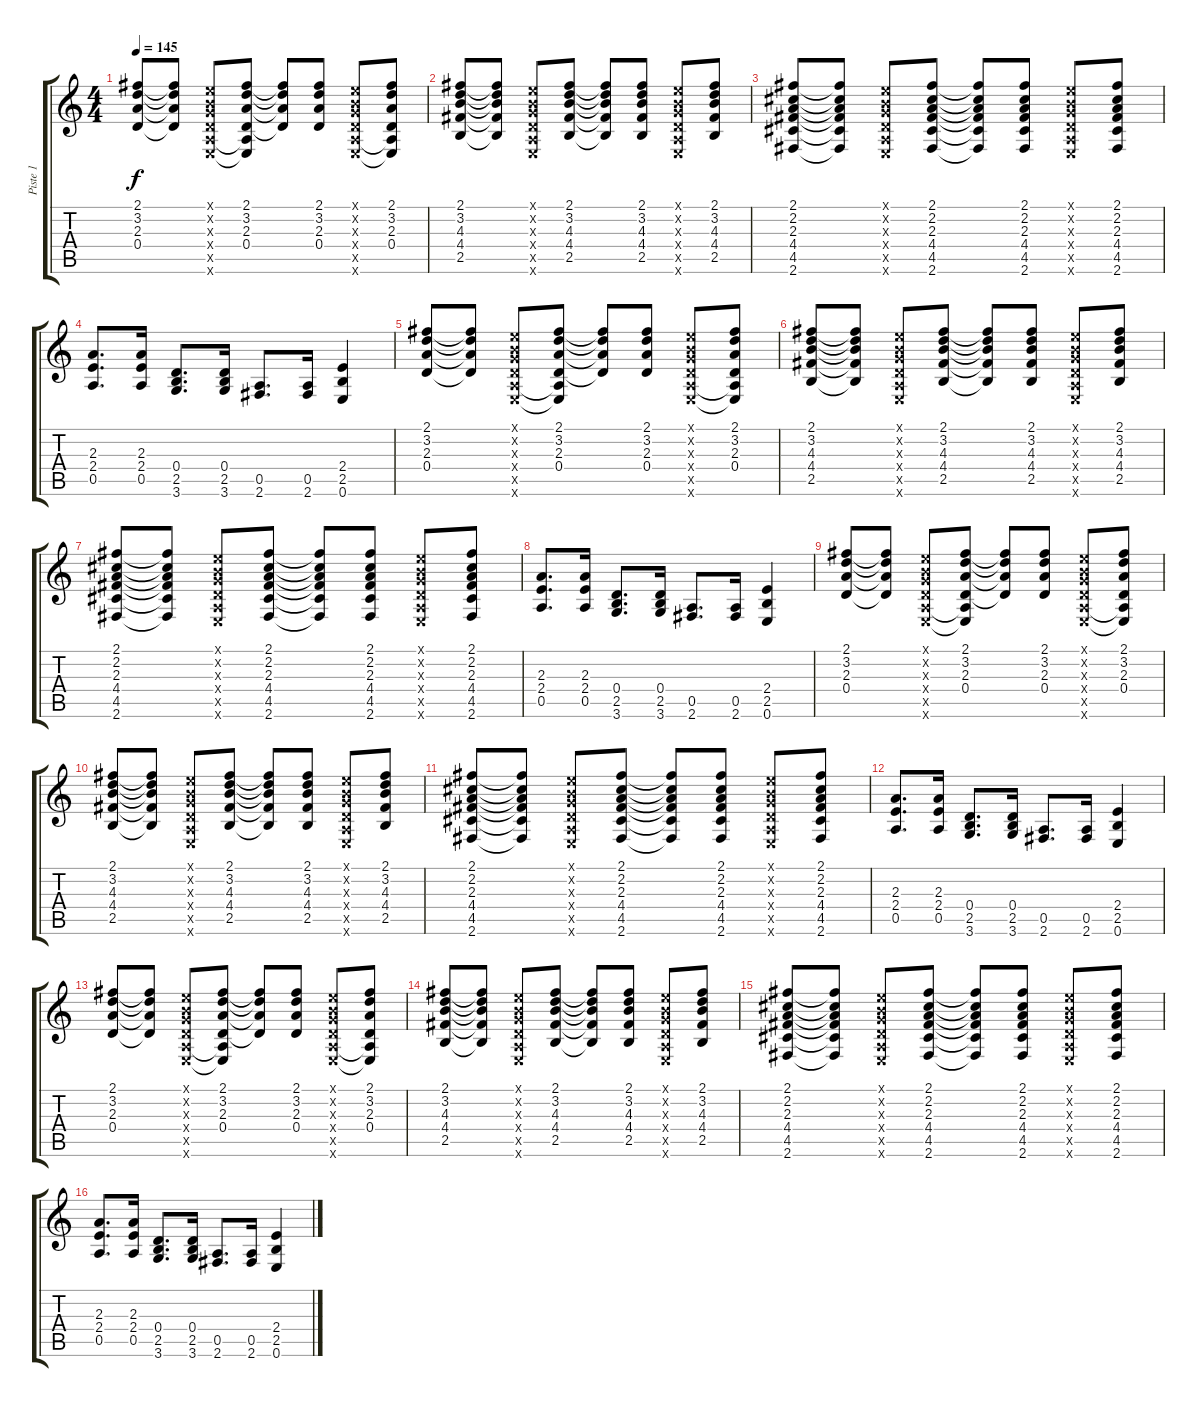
\track ("Piste 1" "Piste 1") {instrument acousticguitarsteel}
\staff {score tabs}
\tuning (E4 B3 G3 D3 A2 E2) {hide}
\ts (4 4)
\tempo 145
\clef g2
\ks c
(2.1 3.2 2.3 0.4).8{dy f} (2.1{t} 3.2{t} 2.3{t} 0.4{t}).8 (0.1{x} 0.2{x} 0.3{x} 0.4{x} 0.5{x} 0.6{x}).8 (2.1 3.2 2.3 0.4 0.5{t} 0.6{t}).8 (2.1{t} 3.2{t} 2.3{t} 0.4{t}).8 (2.1 3.2 2.3 0.4).8 (0.1{x} 0.2{x} 0.3{x} 0.4{x} 0.5{x} 0.6{x}).8 (2.1 3.2 2.3 0.4 0.5{t} 0.6{t}).8 |
(2.1 3.2 4.3 4.4 2.5).8 (2.1{t} 3.2{t} 4.3{t} 4.4{t} 2.5{t}).8 (0.1{x} 0.2{x} 0.3{x} 0.4{x} 0.5{x} 0.6{x}).8 (2.1 3.2 4.3 4.4 2.5).8 (2.1{t} 3.2{t} 4.3{t} 4.4{t} 2.5{t}).8 (2.1 3.2 4.3 4.4 2.5).8 (0.1{x} 0.2{x} 0.3{x} 0.4{x} 0.5{x} 0.6{x}).8 (2.1 3.2 4.3 4.4 2.5).8 |
(2.1 2.2 2.3 4.4 4.5 2.6).8 (2.1{t} 2.2{t} 2.3{t} 4.4{t} 4.5{t} 2.6{t}).8 (0.1{x} 0.2{x} 0.3{x} 0.4{x} 0.5{x} 0.6{x}).8 (2.1 2.2 2.3 4.4 4.5 2.6).8 (2.1{t} 2.2{t} 2.3{t} 4.4{t} 4.5{t} 2.6{t}).8 (2.1 2.2 2.3 4.4 4.5 2.6).8 (0.1{x} 0.2{x} 0.3{x} 0.4{x} 0.5{x} 0.6{x}).8 (2.1 2.2 2.3 4.4 4.5 2.6).8 |
(2.3 2.4 0.5).8{d} (2.3 2.4 0.5).16 (0.4 2.5 3.6).8{d} (0.4 2.5 3.6).16 (0.5 2.6).8{d} (0.5 2.6).16 (2.4 2.5 0.6).4 |
(2.1 3.2 2.3 0.4).8 (2.1{t} 3.2{t} 2.3{t} 0.4{t}).8 (0.1{x} 0.2{x} 0.3{x} 0.4{x} 0.5{x} 0.6{x}).8 (2.1 3.2 2.3 0.4 0.5{t} 0.6{t}).8 (2.1{t} 3.2{t} 2.3{t} 0.4{t}).8 (2.1 3.2 2.3 0.4).8 (0.1{x} 0.2{x} 0.3{x} 0.4{x} 0.5{x} 0.6{x}).8 (2.1 3.2 2.3 0.4 0.5{t} 0.6{t}).8 |
(2.1 3.2 4.3 4.4 2.5).8 (2.1{t} 3.2{t} 4.3{t} 4.4{t} 2.5{t}).8 (0.1{x} 0.2{x} 0.3{x} 0.4{x} 0.5{x} 0.6{x}).8 (2.1 3.2 4.3 4.4 2.5).8 (2.1{t} 3.2{t} 4.3{t} 4.4{t} 2.5{t}).8 (2.1 3.2 4.3 4.4 2.5).8 (0.1{x} 0.2{x} 0.3{x} 0.4{x} 0.5{x} 0.6{x}).8 (2.1 3.2 4.3 4.4 2.5).8 |
(2.1 2.2 2.3 4.4 4.5 2.6).8 (2.1{t} 2.2{t} 2.3{t} 4.4{t} 4.5{t} 2.6{t}).8 (0.1{x} 0.2{x} 0.3{x} 0.4{x} 0.5{x} 0.6{x}).8 (2.1 2.2 2.3 4.4 4.5 2.6).8 (2.1{t} 2.2{t} 2.3{t} 4.4{t} 4.5{t} 2.6{t}).8 (2.1 2.2 2.3 4.4 4.5 2.6).8 (0.1{x} 0.2{x} 0.3{x} 0.4{x} 0.5{x} 0.6{x}).8 (2.1 2.2 2.3 4.4 4.5 2.6).8 |
(2.3 2.4 0.5).8{d} (2.3 2.4 0.5).16 (0.4 2.5 3.6).8{d} (0.4 2.5 3.6).16 (0.5 2.6).8{d} (0.5 2.6).16 (2.4 2.5 0.6).4 |
(2.1 3.2 2.3 0.4).8 (2.1{t} 3.2{t} 2.3{t} 0.4{t}).8 (0.1{x} 0.2{x} 0.3{x} 0.4{x} 0.5{x} 0.6{x}).8 (2.1 3.2 2.3 0.4 0.5{t} 0.6{t}).8 (2.1{t} 3.2{t} 2.3{t} 0.4{t}).8 (2.1 3.2 2.3 0.4).8 (0.1{x} 0.2{x} 0.3{x} 0.4{x} 0.5{x} 0.6{x}).8 (2.1 3.2 2.3 0.4 0.5{t} 0.6{t}).8 |
(2.1 3.2 4.3 4.4 2.5).8 (2.1{t} 3.2{t} 4.3{t} 4.4{t} 2.5{t}).8 (0.1{x} 0.2{x} 0.3{x} 0.4{x} 0.5{x} 0.6{x}).8 (2.1 3.2 4.3 4.4 2.5).8 (2.1{t} 3.2{t} 4.3{t} 4.4{t} 2.5{t}).8 (2.1 3.2 4.3 4.4 2.5).8 (0.1{x} 0.2{x} 0.3{x} 0.4{x} 0.5{x} 0.6{x}).8 (2.1 3.2 4.3 4.4 2.5).8 |
(2.1 2.2 2.3 4.4 4.5 2.6).8 (2.1{t} 2.2{t} 2.3{t} 4.4{t} 4.5{t} 2.6{t}).8 (0.1{x} 0.2{x} 0.3{x} 0.4{x} 0.5{x} 0.6{x}).8 (2.1 2.2 2.3 4.4 4.5 2.6).8 (2.1{t} 2.2{t} 2.3{t} 4.4{t} 4.5{t} 2.6{t}).8 (2.1 2.2 2.3 4.4 4.5 2.6).8 (0.1{x} 0.2{x} 0.3{x} 0.4{x} 0.5{x} 0.6{x}).8 (2.1 2.2 2.3 4.4 4.5 2.6).8 |
(2.3 2.4 0.5).8{d} (2.3 2.4 0.5).16 (0.4 2.5 3.6).8{d} (0.4 2.5 3.6).16 (0.5 2.6).8{d} (0.5 2.6).16 (2.4 2.5 0.6).4 |
(2.1 3.2 2.3 0.4).8 (2.1{t} 3.2{t} 2.3{t} 0.4{t}).8 (0.1{x} 0.2{x} 0.3{x} 0.4{x} 0.5{x} 0.6{x}).8 (2.1 3.2 2.3 0.4 0.5{t} 0.6{t}).8 (2.1{t} 3.2{t} 2.3{t} 0.4{t}).8 (2.1 3.2 2.3 0.4).8 (0.1{x} 0.2{x} 0.3{x} 0.4{x} 0.5{x} 0.6{x}).8 (2.1 3.2 2.3 0.4 0.5{t} 0.6{t}).8 |
(2.1 3.2 4.3 4.4 2.5).8 (2.1{t} 3.2{t} 4.3{t} 4.4{t} 2.5{t}).8 (0.1{x} 0.2{x} 0.3{x} 0.4{x} 0.5{x} 0.6{x}).8 (2.1 3.2 4.3 4.4 2.5).8 (2.1{t} 3.2{t} 4.3{t} 4.4{t} 2.5{t}).8 (2.1 3.2 4.3 4.4 2.5).8 (0.1{x} 0.2{x} 0.3{x} 0.4{x} 0.5{x} 0.6{x}).8 (2.1 3.2 4.3 4.4 2.5).8 |
(2.1 2.2 2.3 4.4 4.5 2.6).8 (2.1{t} 2.2{t} 2.3{t} 4.4{t} 4.5{t} 2.6{t}).8 (0.1{x} 0.2{x} 0.3{x} 0.4{x} 0.5{x} 0.6{x}).8 (2.1 2.2 2.3 4.4 4.5 2.6).8 (2.1{t} 2.2{t} 2.3{t} 4.4{t} 4.5{t} 2.6{t}).8 (2.1 2.2 2.3 4.4 4.5 2.6).8 (0.1{x} 0.2{x} 0.3{x} 0.4{x} 0.5{x} 0.6{x}).8 (2.1 2.2 2.3 4.4 4.5 2.6).8 |
(2.3 2.4 0.5).8{d} (2.3 2.4 0.5).16 (0.4 2.5 3.6).8{d} (0.4 2.5 3.6).16 (0.5 2.6).8{d} (0.5 2.6).16 (2.4 2.5 0.6).4
